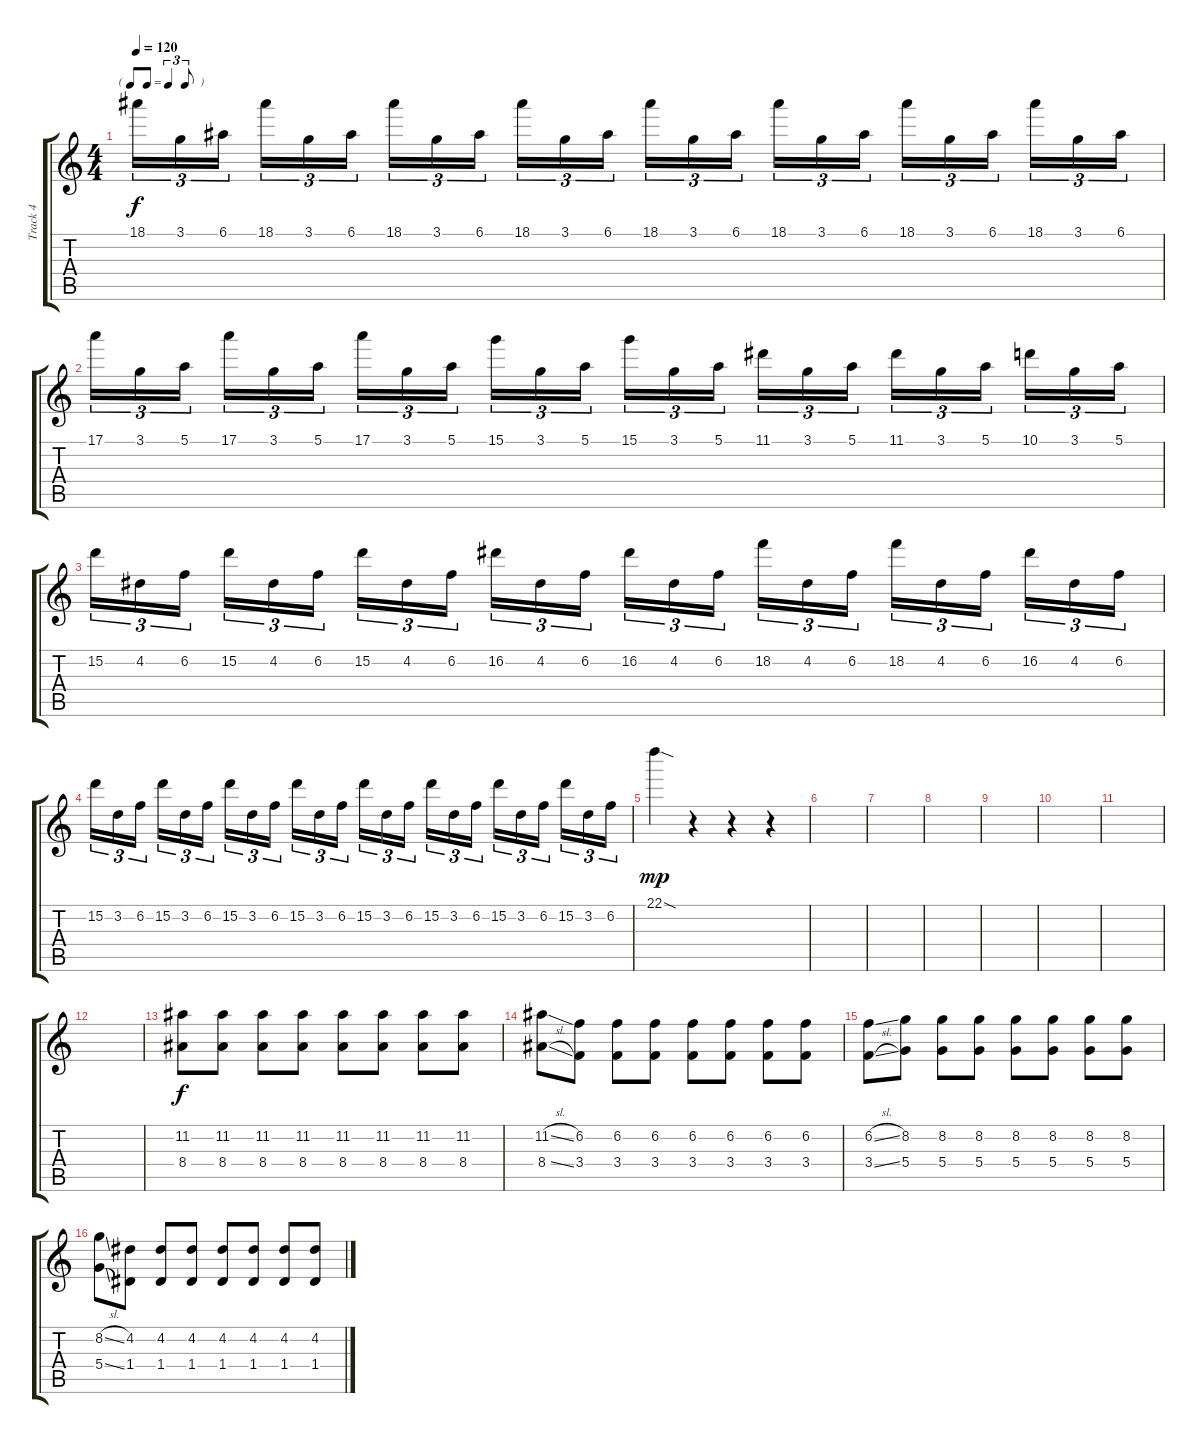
\track ("Track 4" "Track 4") {instrument overdrivenguitar}
\staff {score tabs}
\tuning (E4 B3 G3 D3 A2 D2) {hide}
\ts (4 4)
\tf triplet8th
\tempo 120
\clef g2
\ks c
18.1.16{tu (3 2) dy f} 3.1.16{tu (3 2)} 6.1.16{tu (3 2)} 18.1.16{tu (3 2)} 3.1.16{tu (3 2)} 6.1.16{tu (3 2)} 18.1.16{tu (3 2)} 3.1.16{tu (3 2)} 6.1.16{tu (3 2)} 18.1.16{tu (3 2)} 3.1.16{tu (3 2)} 6.1.16{tu (3 2)} 18.1.16{tu (3 2)} 3.1.16{tu (3 2)} 6.1.16{tu (3 2)} 18.1.16{tu (3 2)} 3.1.16{tu (3 2)} 6.1.16{tu (3 2)} 18.1.16{tu (3 2)} 3.1.16{tu (3 2)} 6.1.16{tu (3 2)} 18.1.16{tu (3 2)} 3.1.16{tu (3 2)} 6.1.16{tu (3 2)} |
17.1.16{tu (3 2)} 3.1.16{tu (3 2)} 5.1.16{tu (3 2)} 17.1.16{tu (3 2)} 3.1.16{tu (3 2)} 5.1.16{tu (3 2)} 17.1.16{tu (3 2)} 3.1.16{tu (3 2)} 5.1.16{tu (3 2)} 15.1.16{tu (3 2)} 3.1.16{tu (3 2)} 5.1.16{tu (3 2)} 15.1.16{tu (3 2)} 3.1.16{tu (3 2)} 5.1.16{tu (3 2)} 11.1.16{tu (3 2)} 3.1.16{tu (3 2)} 5.1.16{tu (3 2)} 11.1.16{tu (3 2)} 3.1.16{tu (3 2)} 5.1.16{tu (3 2)} 10.1.16{tu (3 2)} 3.1.16{tu (3 2)} 5.1.16{tu (3 2)} |
15.2.16{tu (3 2)} 4.2.16{tu (3 2)} 6.2.16{tu (3 2)} 15.2.16{tu (3 2)} 4.2.16{tu (3 2)} 6.2.16{tu (3 2)} 15.2.16{tu (3 2)} 4.2.16{tu (3 2)} 6.2.16{tu (3 2)} 16.2.16{tu (3 2)} 4.2.16{tu (3 2)} 6.2.16{tu (3 2)} 16.2.16{tu (3 2)} 4.2.16{tu (3 2)} 6.2.16{tu (3 2)} 18.2.16{tu (3 2)} 4.2.16{tu (3 2)} 6.2.16{tu (3 2)} 18.2.16{tu (3 2)} 4.2.16{tu (3 2)} 6.2.16{tu (3 2)} 16.2.16{tu (3 2)} 4.2.16{tu (3 2)} 6.2.16{tu (3 2)} |
15.2.16{tu (3 2)} 3.2.16{tu (3 2)} 6.2.16{tu (3 2)} 15.2.16{tu (3 2)} 3.2.16{tu (3 2)} 6.2.16{tu (3 2)} 15.2.16{tu (3 2)} 3.2.16{tu (3 2)} 6.2.16{tu (3 2)} 15.2.16{tu (3 2)} 3.2.16{tu (3 2)} 6.2.16{tu (3 2)} 15.2.16{tu (3 2)} 3.2.16{tu (3 2)} 6.2.16{tu (3 2)} 15.2.16{tu (3 2)} 3.2.16{tu (3 2)} 6.2.16{tu (3 2)} 15.2.16{tu (3 2)} 3.2.16{tu (3 2)} 6.2.16{tu (3 2)} 15.2.16{tu (3 2)} 3.2.16{tu (3 2)} 6.2.16{tu (3 2)} |
22.1{sod}.4{dy mp} r.4 r.4 r.4 |
|
|
|
|
|
|
|
(11.2 8.4).8{dy f} (11.2 8.4).8 (11.2 8.4).8 (11.2 8.4).8 (11.2 8.4).8 (11.2 8.4).8 (11.2 8.4).8 (11.2 8.4).8 |
(11.2{sl} 8.4{sl}).8 (6.2 3.4).8 (6.2 3.4).8 (6.2 3.4).8 (6.2 3.4).8 (6.2 3.4).8 (6.2 3.4).8 (6.2 3.4).8 |
(6.2{sl} 3.4{sl}).8 (8.2 5.4).8 (8.2 5.4).8 (8.2 5.4).8 (8.2 5.4).8 (8.2 5.4).8 (8.2 5.4).8 (8.2 5.4).8 |
(8.2{sl} 5.4{sl}).8 (4.2 1.4).8 (4.2 1.4).8 (4.2 1.4).8 (4.2 1.4).8 (4.2 1.4).8 (4.2 1.4).8 (4.2 1.4).8
